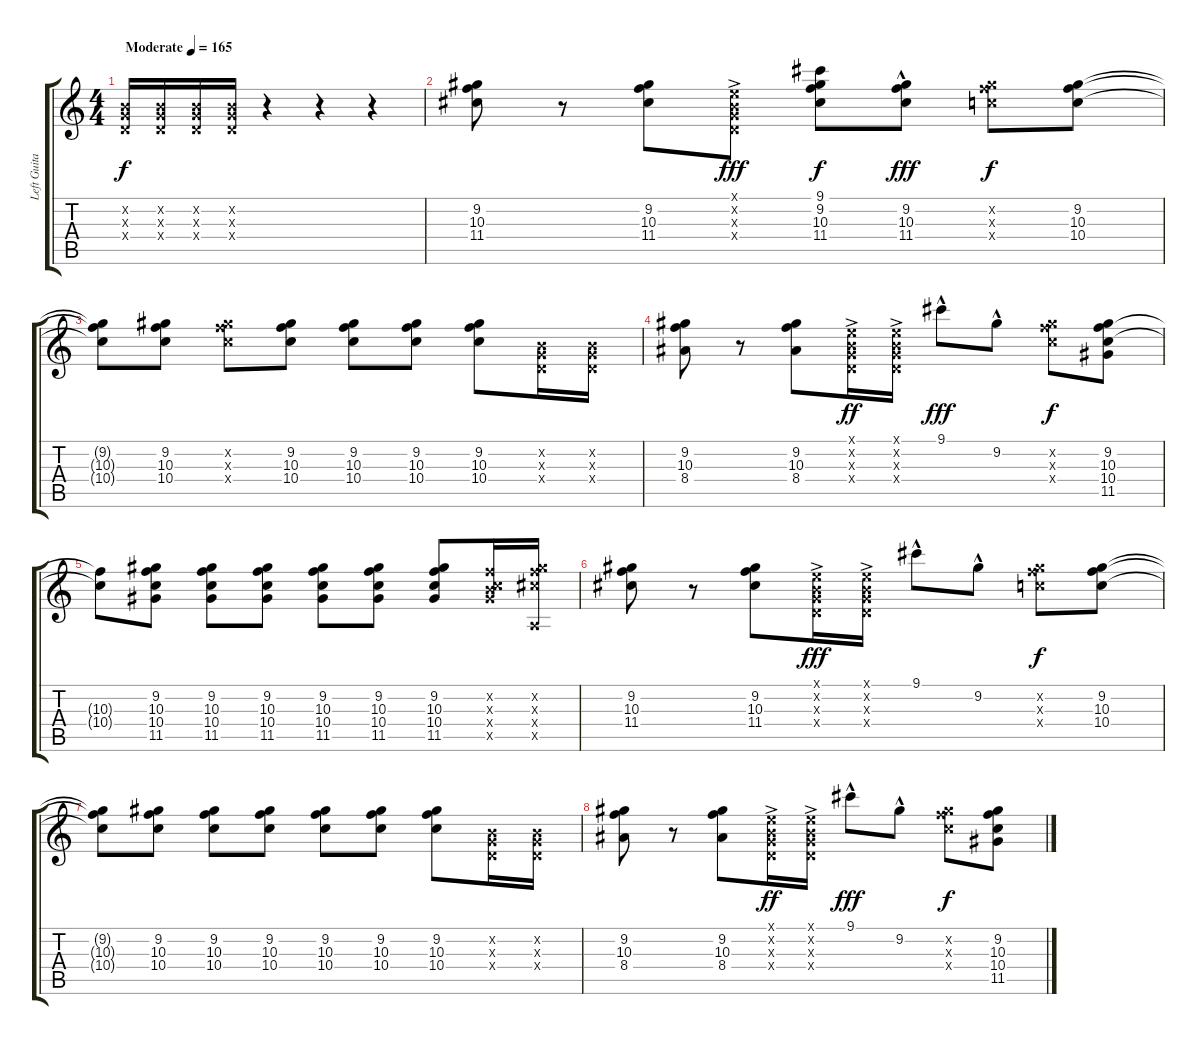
\track ("Left Guitar" "Left Guita") {instrument overdrivenguitar bank 255}
\staff {score tabs}
\tuning (E4 B3 G3 D3 A2 E2) {hide}
\ts (4 4)
\tempo (165 "Moderate")
\clef g2
\ks c
(0.2{x} 0.3{x} 0.4{x}).16{dy f instrument acousticguitarsteel} (0.2{x} 0.3{x} 0.4{x}).16 (0.2{x} 0.3{x} 0.4{x}).16 (0.2{x} 0.3{x} 0.4{x}).16 r.4 r.4 r.4 |
(9.2 10.3 11.4).8 r.8 (9.2 10.3 11.4).8 (0.1{ac x} 0.2{ac x} 0.3{ac x} 0.4{ac x}).8{dy fff} (9.1 9.2 10.3 11.4).8{dy f} (9.2{hac} 10.3 11.4).8{dy fff} (9.2{x} 10.3{x} 10.4{x}).8{dy f} (9.2 10.3 10.4).8 |
(9.2{t} 10.3{t} 10.4{t}).8 (9.2 10.3 10.4).8 (9.2{x} 10.3{x} 10.4{x}).8 (9.2 10.3 10.4).8 (9.2 10.3 10.4).8 (9.2 10.3 10.4).8 (9.2 10.3 10.4).8 (0.2{x} 0.3{x} 0.4{x}).16 (0.2{x} 0.3{x} 0.4{x}).16 |
(9.2 10.3 8.4).8 r.8 (9.2 10.3 8.4).8 (0.1{ac x} 0.2{ac x} 0.3{ac x} 0.4{ac x}).16{dy ff} (0.1{ac x} 0.2{ac x} 0.3{ac x} 0.4{ac x}).16 9.1{hac}.8{dy fff} 9.2{hac}.8 (9.2{x} 10.3{x} 10.4{x}).8{dy f} (9.2 10.3 10.4 11.5).8 |
(10.3{t} 10.4{t}).8 (9.2 10.3 10.4 11.5).8 (9.2 10.3 10.4 11.5).8 (9.2 10.3 10.4 11.5).8 (9.2 10.3 10.4 11.5).8 (9.2 10.3 10.4 11.5).8 (9.2 10.3 10.4 11.5).8 (0.2{x} 10.3{x} 10.4{x} 11.5{x}).16 (9.2{x} 10.3{x} 11.4{x} 0.5{x}).16 |
(9.2 10.3 11.4).8 r.8 (9.2 10.3 11.4).8 (0.1{ac x} 0.2{ac x} 0.3{ac x} 0.4{ac x}).16{dy fff} (0.1{ac x} 0.2{ac x} 0.3{ac x} 0.4{ac x}).16 9.1{hac}.8 9.2{hac}.8 (9.2{x} 10.3{x} 10.4{x}).8{dy f} (9.2 10.3 10.4).8 |
(9.2{t} 10.3{t} 10.4{t}).8 (9.2 10.3 10.4).8 (9.2 10.3 10.4).8 (9.2 10.3 10.4).8 (9.2 10.3 10.4).8 (9.2 10.3 10.4).8 (9.2 10.3 10.4).8 (0.2{x} 0.3{x} 0.4{x}).16 (0.2{x} 0.3{x} 0.4{x}).16 |
(9.2 10.3 8.4).8 r.8 (9.2 10.3 8.4).8 (0.1{ac x} 0.2{ac x} 0.3{ac x} 0.4{ac x}).16{dy ff} (0.1{ac x} 0.2{ac x} 0.3{ac x} 0.4{ac x}).16 9.1{hac}.8{dy fff} 9.2{hac}.8 (9.2{x} 10.3{x} 10.4{x}).8{dy f} (9.2 10.3 10.4 11.5).8
